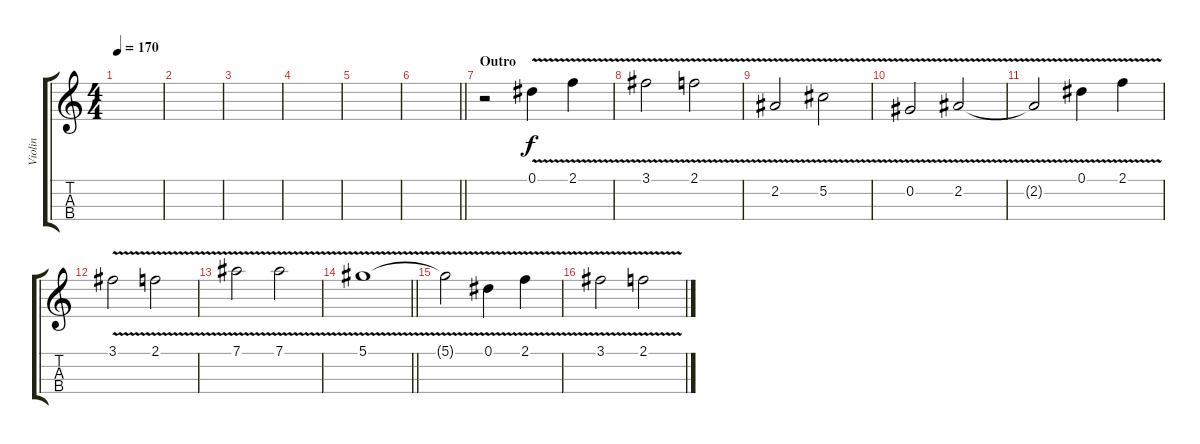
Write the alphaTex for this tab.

\track ("Violin" "Violin") {instrument pizzicatostrings}
\staff {score tabs}
\tuning (Eb5 Ab4 Db4 Gb3) {hide}
\ts (4 4)
\tempo 170
\clef g2
\ks c
|
|
|
|
|
\barLineRight lightlight
|
\section ("" "Outro")
r.2{volume 8 instrument violin} 0.1{v}.4 2.1{v}.4 |
3.1{v}.2 2.1{v}.2 |
2.2{v}.2 5.2{v}.2 |
0.2{v}.2 2.2{v}.2 |
2.2{t}.2 0.1{v}.4 2.1{v}.4 |
3.1{v}.2 2.1{v}.2 |
7.1{v}.2 7.1{v}.2 |
\barLineRight lightlight
5.1{v}.1 |
5.1{t}.2 0.1{v}.4 2.1{v}.4 |
3.1{v}.2 2.1{v}.2
